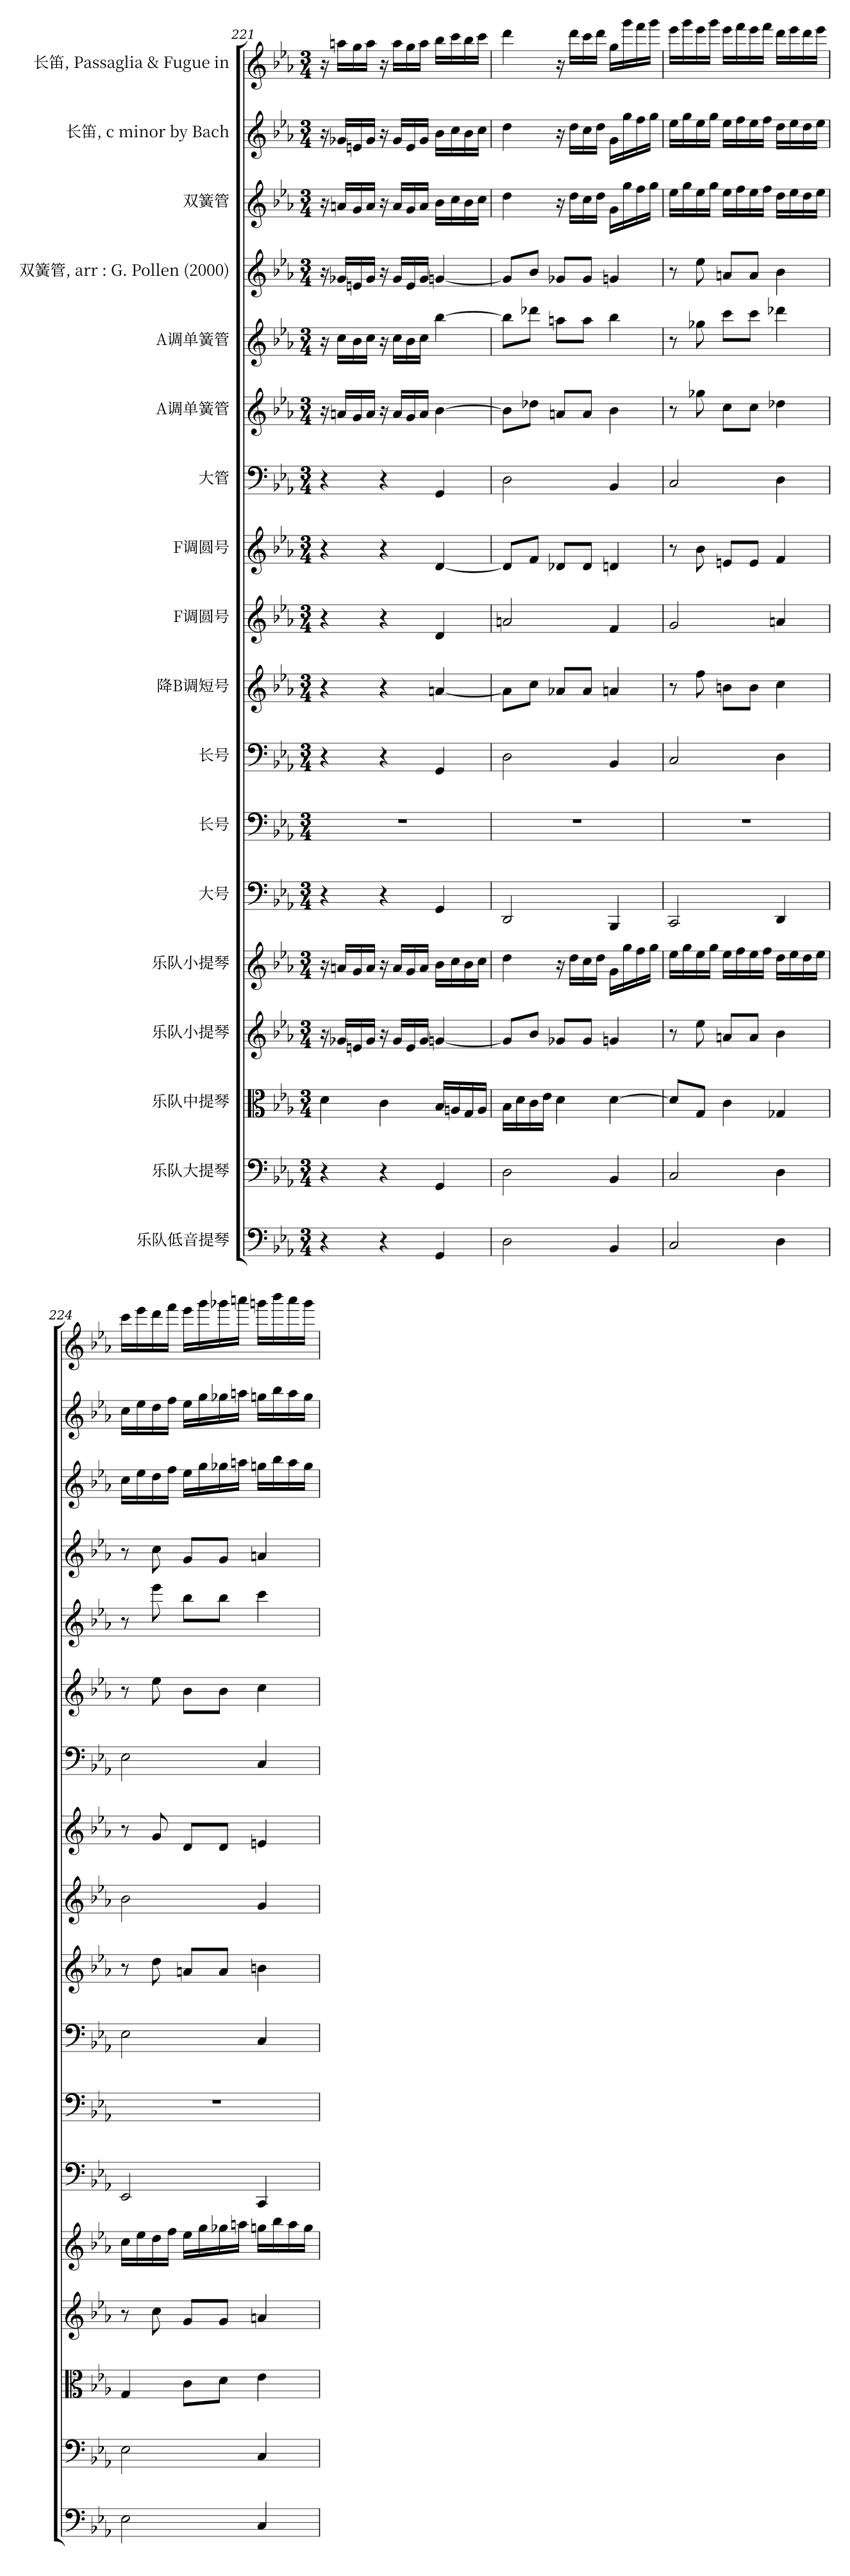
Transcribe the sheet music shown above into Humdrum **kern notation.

**kern	**kern	**kern	**kern	**kern	**kern	**kern	**kern	**kern	**kern	**kern	**kern	**kern	**kern	**kern	**kern	**kern	**kern
*part18	*part17	*part16	*part15	*part14	*part13	*part12	*part11	*part10	*part9	*part8	*part7	*part6	*part5	*part4	*part3	*part2	*part1
*staff18	*staff17	*staff16	*staff15	*staff14	*staff13	*staff12	*staff11	*staff10	*staff9	*staff8	*staff7	*staff6	*staff5	*staff4	*staff3	*staff2	*staff1
*I"乐队低音提琴	*I"乐队大提琴	*I"乐队中提琴	*I"乐队小提琴	*I"乐队小提琴	*I"大号	*I"长号	*I"长号	*I"降B调短号	*I"F调圆号	*I"F调圆号	*I"大管	*I"A调单簧管	*I"A调单簧管	*I"双簧管, arr :  G. Pollen (2000)	*I"双簧管	*I"长笛, c minor by Bach	*I"长笛, Passaglia &amp; Fugue in
!!LO:PB:g=z
*clefF4	*clefF4	*clefC3	*clefG2	*clefG2	*clefF4	*clefF4	*clefF4	*clefG2	*clefG2	*clefG2	*clefF4	*clefG2	*clefG2	*clefG2	*clefG2	*clefG2	*clefG2
*ITrd7c12	*	*	*	*	*	*	*	*ITrd1c2	*ITrd4c7	*ITrd4c7	*	*ITrd2c3	*ITrd2c3	*	*	*	*
*k[b-e-a-]	*k[b-e-a-]	*k[b-e-a-]	*k[b-e-a-]	*k[b-e-a-]	*k[b-e-a-]	*k[b-e-a-]	*k[b-e-a-]	*k[b-e-a-d-g-]	*k[b-e-a-d-]	*k[b-e-a-d-]	*k[b-e-a-]	*k[]	*k[]	*k[b-e-a-]	*k[b-e-a-]	*k[b-e-a-]	*k[b-e-a-]
*M3/4	*M3/4	*M3/4	*M3/4	*M3/4	*M3/4	*M3/4	*M3/4	*M3/4	*M3/4	*M3/4	*M3/4	*M3/4	*M3/4	*M3/4	*M3/4	*M3/4	*M3/4
=221	=221	=221	=221	=221	=221	=221	=221	=221	=221	=221	=221	=221	=221	=221	=221	=221	=221
4r	4r	4d\	16r	16r	4r	2.r	4r	4r	4r	4r	4r	16r	16r	16r	16r	16r	16r
.	.	.	16g-X/LL	16an/LL	.	.	.	.	.	.	.	16f#X/LL	16a\LL	16g-X/LL	16an/LL	16g-X/LL	16aan\LL
.	.	.	16en/	16g/	.	.	.	.	.	.	.	16e/	16g\	16en/	16g/	16en/	16gg\
.	.	.	16g-/JJ	16a/JJ	.	.	.	.	.	.	.	16f#/JJ	16a\JJ	16g-/JJ	16a/JJ	16g-/JJ	16aa\JJ
4r	4r	4c\	16r	16r	4r	.	4r	4r	4r	4r	4r	16r	16r	16r	16r	16r	16r
.	.	.	16g-/LL	16a/LL	.	.	.	.	.	.	.	16f#/LL	16a\LL	16g-/LL	16a/LL	16g-/LL	16aa\LL
.	.	.	16e/	16g/	.	.	.	.	.	.	.	16e/	16g\	16e/	16g/	16e/	16gg\
.	.	.	16g-/JJ	16a/JJ	.	.	.	.	.	.	.	16f#/JJ	16a\JJ	16g-/JJ	16a/JJ	16g-/JJ	16aa\JJ
4GGG/	4GG/	16B-/LL	[4gn/	16b-\LL	4GG/	.	4GG/	[4gn/	4G/	[4G/	4GG/	[4g\	[4gg\	[4gn/	16b-\LL	16b-\LL	16bb-\LL
.	.	16An/	.	16cc\	.	.	.	.	.	.	.	.	.	.	16cc\	16cc\	16ccc\
.	.	16G/	.	16b-\	.	.	.	.	.	.	.	.	.	.	16b-\	16b-\	16bb-\
.	.	16A/JJ	.	16cc\JJ	.	.	.	.	.	.	.	.	.	.	16cc\JJ	16cc\JJ	16ccc\JJ
=222	=222	=222	=222	=222	=222	=222	=222	=222	=222	=222	=222	=222	=222	=222	=222	=222	=222
2DD\	2D\	16B-\LL	8g/L]	4dd\	2DD/	2.r	2D\	8g\L]	2dn/	8G/L]	2D\	8g\L]	8gg\L]	8g/L]	4dd\	4dd\	4ddd\
.	.	16d\	.	.	.	.	.	.	.	.	.	.	.	.	.	.	.
.	.	16c\	8b-/J	.	.	.	.	8b-\J	.	8B-/J	.	8b-X\J	8bb-X\J	8b-/J	.	.	.
.	.	16e-\JJ	.	.	.	.	.	.	.	.	.	.	.	.	.	.	.
.	.	4d\	8g-X/L	16r	.	.	.	8g-X/L	.	8G-X/L	.	8f#X/L	8ff#X\L	8g-X/L	16r	16r	16r
.	.	.	.	16dd\LL	.	.	.	.	.	.	.	.	.	.	16dd\LL	16dd\LL	16ddd\LL
.	.	.	8g-/J	16cc\	.	.	.	8g-/J	.	8G-/J	.	8f#/J	8ff#\J	8g-/J	16cc\	16cc\	16ccc\
.	.	.	.	16dd\JJ	.	.	.	.	.	.	.	.	.	.	16dd\JJ	16dd\JJ	16ddd\JJ
4BBB-/	4BB-/	[4d\	4gn/	16g\LL	4BBB-/	.	4BB-/	4gn/	4B-/	4Gn/	4BB-/	4g\	4gg\	4gn/	16g\LL	16g\LL	16gg\LL
.	.	.	.	16gg\	.	.	.	.	.	.	.	.	.	.	16gg\	16gg\	16ggg\
.	.	.	.	16ff\	.	.	.	.	.	.	.	.	.	.	16ff\	16ff\	16fff\
.	.	.	.	16gg\JJ	.	.	.	.	.	.	.	.	.	.	16gg\JJ	16gg\JJ	16ggg\JJ
!!LO:PB:g=z
=223	=223	=223	=223	=223	=223	=223	=223	=223	=223	=223	=223	=223	=223	=223	=223	=223	=223
2CC/	2C/	8d/L]	8r	16ee-\LL	2CC/	2.r	2C/	8r	2c/	8r	2C/	8r	8r	8r	16ee-\LL	16ee-\LL	16eee-\LL
.	.	.	.	16gg\	.	.	.	.	.	.	.	.	.	.	16gg\	16gg\	16ggg\
.	.	8G/J	8ee-\	16ee-\	.	.	.	8ee-\	.	8e-\	.	8ee-X\	8ee-X\	8ee-\	16ee-\	16ee-\	16eee-\
.	.	.	.	16gg\JJ	.	.	.	.	.	.	.	.	.	.	16gg\JJ	16gg\JJ	16ggg\JJ
.	.	4c\	8an/L	16ee-\LL	.	.	.	8an\L	.	8An/L	.	8a\L	8aa\L	8an/L	16ee-\LL	16ee-\LL	16eee-\LL
.	.	.	.	16ff\	.	.	.	.	.	.	.	.	.	.	16ff\	16ff\	16fff\
.	.	.	8a/J	16ee-\	.	.	.	8a\J	.	8A/J	.	8a\J	8aa\J	8a/J	16ee-\	16ee-\	16eee-\
.	.	.	.	16ff\JJ	.	.	.	.	.	.	.	.	.	.	16ff\JJ	16ff\JJ	16fff\JJ
4DD\	4D\	4G-X/	4b-\	16dd\LL	4DD/	.	4D\	4b-\	4dn/	4B-/	4D\	4b-X\	4bb-X\	4b-\	16dd\LL	16dd\LL	16ddd\LL
.	.	.	.	16ee-\	.	.	.	.	.	.	.	.	.	.	16ee-\	16ee-\	16eee-\
.	.	.	.	16dd\	.	.	.	.	.	.	.	.	.	.	16dd\	16dd\	16ddd\
.	.	.	.	16ee-\JJ	.	.	.	.	.	.	.	.	.	.	16ee-\JJ	16ee-\JJ	16eee-\JJ
=224	=224	=224	=224	=224	=224	=224	=224	=224	=224	=224	=224	=224	=224	=224	=224	=224	=224
2EE-\	2E-\	4G/	8r	16cc\LL	2EE-/	2.r	2E-\	8r	2e-\	8r	2E-\	8r	8r	8r	16cc\LL	16cc\LL	16ccc\LL
.	.	.	.	16ee-\	.	.	.	.	.	.	.	.	.	.	16ee-\	16ee-\	16eee-\
.	.	.	8cc\	16dd\	.	.	.	8cc\	.	8c/	.	8cc\	8ccc\	8cc\	16dd\	16dd\	16ddd\
.	.	.	.	16ff\JJ	.	.	.	.	.	.	.	.	.	.	16ff\JJ	16ff\JJ	16fff\JJ
.	.	8c\L	8g/L	16ee-\LL	.	.	.	8gn/L	.	8G/L	.	8g\L	8gg\L	8g/L	16ee-\LL	16ee-\LL	16eee-\LL
.	.	.	.	16gg\	.	.	.	.	.	.	.	.	.	.	16gg\	16gg\	16ggg\
.	.	8d\J	8g/J	16gg-X\	.	.	.	8g/J	.	8G/J	.	8g\J	8gg\J	8g/J	16gg-X\	16gg-X\	16ggg-X\
.	.	.	.	16aan\JJ	.	.	.	.	.	.	.	.	.	.	16aan\JJ	16aan\JJ	16aaan\JJ
4CC/	4C/	4e-\	4an/	16ggn\LL	4CC/	.	4C/	4an\	4c/	4An/	4C/	4a\	4aa\	4an/	16ggn\LL	16ggn\LL	16gggn\LL
.	.	.	.	16bb-\	.	.	.	.	.	.	.	.	.	.	16bb-\	16bb-\	16bbb-\
.	.	.	.	16aa\	.	.	.	.	.	.	.	.	.	.	16aa\	16aa\	16aaa\
.	.	.	.	16gg\JJ	.	.	.	.	.	.	.	.	.	.	16gg\JJ	16gg\JJ	16ggg\JJ
=	=	=	=	=	=	=	=	=	=	=	=	=	=	=	=	=	=
*-	*-	*-	*-	*-	*-	*-	*-	*-	*-	*-	*-	*-	*-	*-	*-	*-	*-
